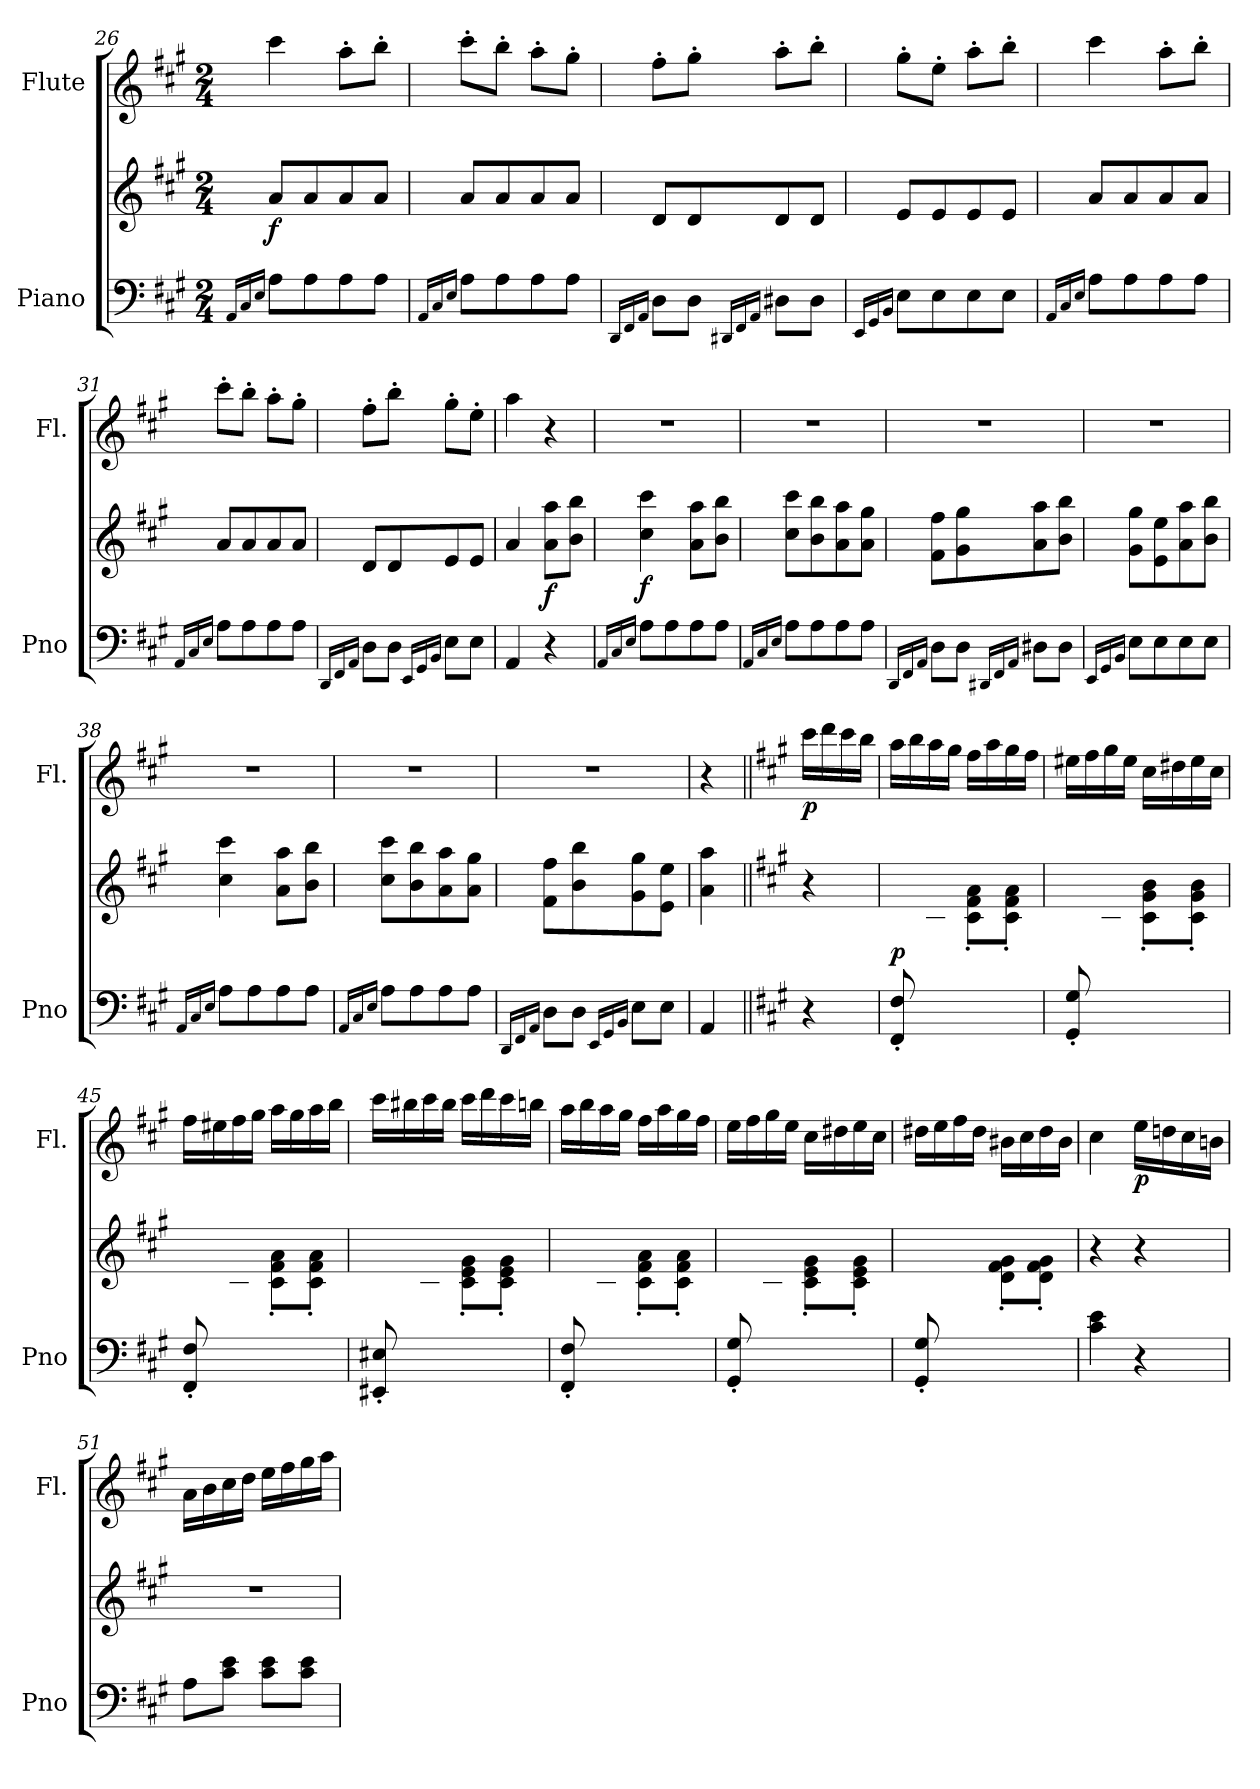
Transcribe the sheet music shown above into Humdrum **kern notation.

**kern	**kern	**dynam	**kern	**dynam
*part2	*part2	*part2	*part1	*part1
*staff3	*staff2	*staff2/3	*staff1	*staff1
*I"Piano	*	*	*I"Flute	*
*I'Pno	*	*	*I'Fl.	*
*clefF4	*clefG2	*	*clefG2	*
*k[f#c#g#]	*k[f#c#g#]	*	*k[f#c#g#]	*
*M2/4	*M2/4	*	*M2/4	*
=26	=26	=26	=26	=26
16qAA/LL	.	.	.	.
16qC#/	.	.	.	.
16qE/JJ	.	.	.	.
!	!	!LO:DY:b	!	!
8A\L	8a/L	f	4ccc#\	.
8A\	8a/	.	.	.
8A\	8a/	.	8aa'\L	.
8A\J	8a/J	.	8bb'\J	.
!!LO:LB:g=z
=27	=27	=27	=27	=27
16qAA/LL	.	.	.	.
16qC#/	.	.	.	.
16qE/JJ	.	.	.	.
8A\L	8a/L	.	8ccc#'\L	.
8A\	8a/	.	8bb'\J	.
8A\	8a/	.	8aa'\L	.
8A\J	8a/J	.	8gg#'\J	.
=28	=28	=28	=28	=28
16qDD/LL	.	.	.	.
16qFF#/	.	.	.	.
16qAA/JJ	.	.	.	.
8D\L	8d/L	.	8ff#'\L	.
8D\J	8d/	.	8gg#'\J	.
16qDD#X/LL	.	.	.	.
16qFF#/	.	.	.	.
16qAA/JJ	.	.	.	.
8D#X\L	8d/	.	8aa'\L	.
8D#\J	8d/J	.	8bb'\J	.
=29	=29	=29	=29	=29
16qEE/LL	.	.	.	.
16qGG#/	.	.	.	.
16qBB/JJ	.	.	.	.
8E\L	8e/L	.	8gg#'\L	.
8E\	8e/	.	8ee'\J	.
8E\	8e/	.	8aa'\L	.
8E\J	8e/J	.	8bb'\J	.
=30	=30	=30	=30	=30
16qAA/LL	.	.	.	.
16qC#/	.	.	.	.
16qE/JJ	.	.	.	.
8A\L	8a/L	.	4ccc#\	.
8A\	8a/	.	.	.
8A\	8a/	.	8aa'\L	.
8A\J	8a/J	.	8bb'\J	.
=31	=31	=31	=31	=31
16qAA/LL	.	.	.	.
16qC#/	.	.	.	.
16qE/JJ	.	.	.	.
8A\L	8a/L	.	8ccc#'\L	.
8A\	8a/	.	8bb'\J	.
8A\	8a/	.	8aa'\L	.
8A\J	8a/J	.	8gg#'\J	.
=32	=32	=32	=32	=32
16qDD/LL	.	.	.	.
16qFF#/	.	.	.	.
16qAA/JJ	.	.	.	.
8D\L	8d/L	.	8ff#'\L	.
8D\J	8d/	.	8bb'\J	.
16qEE/LL	.	.	.	.
16qGG#/	.	.	.	.
16qBB/JJ	.	.	.	.
8E\L	8e/	.	8gg#'\L	.
8E\J	8e/J	.	8ee'\J	.
=33	=33	=33	=33	=33
4AA/	4a/	.	4aa\	.
!	!	!LO:DY:b	!	!
4r	8a\ 8aa\L	f	4r	.
.	8b\ 8bb\J	.	.	.
=34	=34	=34	=34	=34
16qAA/LL	.	.	.	.
16qC#/	.	.	.	.
16qE/JJ	.	.	.	.
!	!	!LO:DY:b	!	!
8A\L	4cc#\ 4ccc#\	f	2r	.
8A\	.	.	.	.
8A\	8a\ 8aa\L	.	.	.
8A\J	8b\ 8bb\J	.	.	.
!!LO:LB:g=z
=35	=35	=35	=35	=35
16qAA/LL	.	.	.	.
16qC#/	.	.	.	.
16qE/JJ	.	.	.	.
8A\L	8cc#\ 8ccc#\L	.	2r	.
8A\	8b\ 8bb\	.	.	.
8A\	8a\ 8aa\	.	.	.
8A\J	8a\ 8gg#\J	.	.	.
=36	=36	=36	=36	=36
16qDD/LL	.	.	.	.
16qFF#/	.	.	.	.
16qAA/JJ	.	.	.	.
8D\L	8f#\ 8ff#\L	.	2r	.
8D\J	8g#\ 8gg#\	.	.	.
16qDD#X/LL	.	.	.	.
16qFF#/	.	.	.	.
16qAA/JJ	.	.	.	.
8D#X\L	8a\ 8aa\	.	.	.
8D#\J	8b\ 8bb\J	.	.	.
=37	=37	=37	=37	=37
16qEE/LL	.	.	.	.
16qGG#/	.	.	.	.
16qBB/JJ	.	.	.	.
8E\L	8g#\ 8gg#\L	.	2r	.
8E\	8e\ 8ee\	.	.	.
8E\	8a\ 8aa\	.	.	.
8E\J	8b\ 8bb\J	.	.	.
=38	=38	=38	=38	=38
16qAA/LL	.	.	.	.
16qC#/	.	.	.	.
16qE/JJ	.	.	.	.
8A\L	4cc#\ 4ccc#\	.	2r	.
8A\	.	.	.	.
8A\	8a\ 8aa\L	.	.	.
8A\J	8b\ 8bb\J	.	.	.
=39	=39	=39	=39	=39
16qAA/LL	.	.	.	.
16qC#/	.	.	.	.
16qE/JJ	.	.	.	.
8A\L	8cc#\ 8ccc#\L	.	2r	.
8A\	8b\ 8bb\	.	.	.
8A\	8a\ 8aa\	.	.	.
8A\J	8a\ 8gg#\J	.	.	.
=40	=40	=40	=40	=40
16qDD/LL	.	.	.	.
16qFF#/	.	.	.	.
16qAA/JJ	.	.	.	.
8D\L	8f#\ 8ff#\L	.	2r	.
8D\J	8b\ 8bb\	.	.	.
16qEE/LL	.	.	.	.
16qGG#/	.	.	.	.
16qBB/JJ	.	.	.	.
8E\L	8g#\ 8gg#\	.	.	.
8E\J	8e\ 8ee\J	.	.	.
=41	=41	=41	=41	=41
4AA/	4a\ 4aa\	.	4r	.
=42||	=42||	=42||	=42||	=42||
*k[f#c#g#]	*k[f#c#g#]	*	*k[f#c#g#]	*
!	!	!	!	!LO:DY:b
4r	4r	.	16ccc#\LL	p
.	.	.	16ddd\	.
.	.	.	16ccc#\	.
.	.	.	16bb\JJ	.
!!LO:PB:g=z
=43	=43	=43	=43	=43
*	*^	*	*	*
!	!	!	!LO:DY:b	!	!
8FF#/' 8F#/'L	2ryy	8ryy	p	16aa\LL	.
.	.	.	.	16bb\	.
4.ryy	.	8c#\' 8f#\' 8a\'J	.	16aa\	.
.	.	.	.	16gg#\JJ	.
.	.	8c#\' 8f#\' 8a\'L	.	16ff#\LL	.
.	.	.	.	16aa\	.
.	.	8c#\' 8f#\' 8a\'J	.	16gg#\	.
.	.	.	.	16ff#\JJ	.
=44	=44	=44	=44	=44	=44
8GG#/' 8G#/'L	2ryy	8ryy	.	16ee#X\LL	.
.	.	.	.	16ff#\	.
4.ryy	.	8c#\' 8g#\' 8b\'J	.	16gg#\	.
.	.	.	.	16ee#\JJ	.
.	.	8c#\' 8g#\' 8b\'L	.	16cc#\LL	.
.	.	.	.	16dd#X\	.
.	.	8c#\' 8g#\' 8b\'J	.	16ee#\	.
.	.	.	.	16cc#\JJ	.
=45	=45	=45	=45	=45	=45
8FF#/' 8F#/'L	2ryy	8ryy	.	16ff#\LL	.
.	.	.	.	16ee#X\	.
4.ryy	.	8c#\' 8f#\' 8a\'J	.	16ff#\	.
.	.	.	.	16gg#\JJ	.
.	.	8c#\' 8f#\' 8a\'L	.	16aa\LL	.
.	.	.	.	16gg#\	.
.	.	8c#\' 8f#\' 8a\'J	.	16aa\	.
.	.	.	.	16bb\JJ	.
=46	=46	=46	=46	=46	=46
8EE#X/' 8E#X/'L	2ryy	8ryy	.	16ccc#\LL	.
.	.	.	.	16bb#X\	.
4.ryy	.	8c#\' 8e#X\' 8g#\'J	.	16ccc#\	.
.	.	.	.	16bb#\JJ	.
.	.	8c#\' 8e#\' 8g#\'L	.	16ccc#\LL	.
.	.	.	.	16ddd\	.
.	.	8c#\' 8e#\' 8g#\'J	.	16ccc#\	.
.	.	.	.	16bbn\JJ	.
=47	=47	=47	=47	=47	=47
8FF#/' 8F#/'L	2ryy	8ryy	.	16aa\LL	.
.	.	.	.	16bb\	.
4.ryy	.	8c#\' 8f#\' 8a\'J	.	16aa\	.
.	.	.	.	16gg#\JJ	.
.	.	8c#\' 8f#\' 8a\'L	.	16ff#\LL	.
.	.	.	.	16aa\	.
.	.	8c#\' 8f#\' 8a\'J	.	16gg#\	.
.	.	.	.	16ff#\JJ	.
=48	=48	=48	=48	=48	=48
8GG#/' 8G#/'L	2ryy	8ryy	.	16ee\LL	.
.	.	.	.	16ff#\	.
4.ryy	.	8c#\' 8e\' 8g#\'J	.	16gg#\	.
.	.	.	.	16ee\JJ	.
.	.	8c#\' 8e\' 8g#\'L	.	16cc#\LL	.
.	.	.	.	16dd#X\	.
.	.	8c#\' 8e\' 8g#\'J	.	16ee\	.
.	.	.	.	16cc#\JJ	.
!!LO:LB:g=z
=49	=49	=49	=49	=49	=49
8GG#/' 8G#/'L	2ryy	8ryy	.	16dd#X\LL	.
.	.	.	.	16ee\	.
4.ryy	.	8d#X\' 8f#\' 8g#\'J	.	16ff#\	.
.	.	.	.	16dd#\JJ	.
.	.	8d#\' 8f#\' 8g#\'L	.	16b#X\LL	.
.	.	.	.	16cc#\	.
.	.	8d#\' 8f#\' 8g#\'J	.	16dd#\	.
.	.	.	.	16b#\JJ	.
*	*v	*v	*	*	*
=50	=50	=50	=50	=50
4c#\ 4e\	4r	.	4cc#\	.
!	!	!	!	!LO:DY:b
4r	4r	.	16ee\LL	p
.	.	.	16ddn\	.
.	.	.	16cc#\	.
.	.	.	16bn\JJ	.
=51	=51	=51	=51	=51
8A\L	2r	.	16a\LL	.
.	.	.	16b\	.
8c#\ 8e\J	.	.	16cc#\	.
.	.	.	16dd\JJ	.
8c#\ 8e\L	.	.	16ee\LL	.
.	.	.	16ff#\	.
8c#\ 8e\J	.	.	16gg#\	.
.	.	.	16aa\JJ	.
=	=	=	=	=
*-	*-	*-	*-	*-
